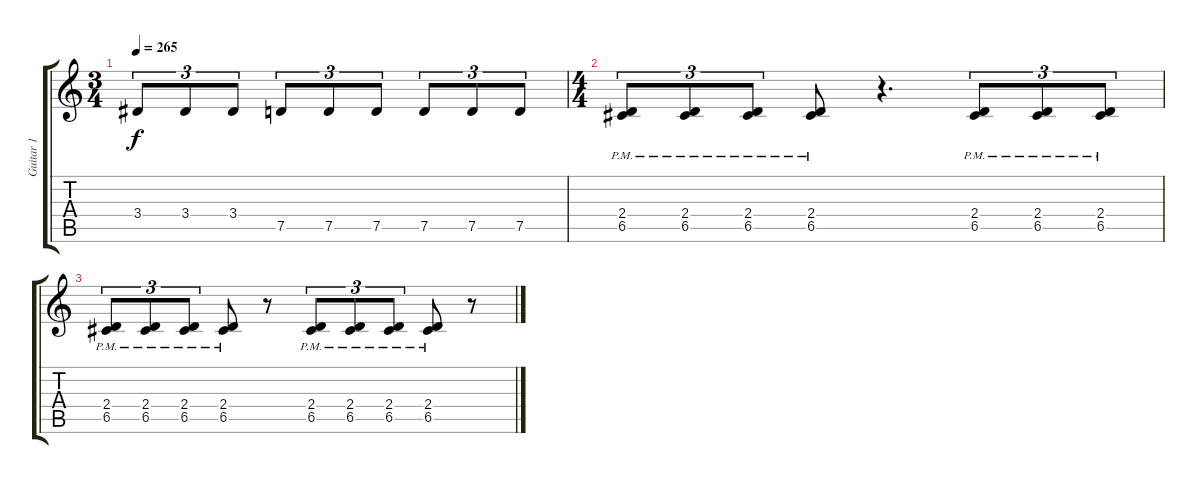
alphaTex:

\track ("Guitar 1" "Guitar 1") {instrument distortionguitar}
\staff {score tabs}
\tuning (D4 A3 F3 C3 G2 D2) {hide}
\ts (3 4)
\tempo 265
\clef g2
\ks c
3.4.8{tu (3 2) dy f} 3.4.8{tu (3 2)} 3.4.8{tu (3 2)} 7.5.8{tu (3 2)} 7.5.8{tu (3 2)} 7.5.8{tu (3 2)} 7.5.8{tu (3 2)} 7.5.8{tu (3 2)} 7.5.8{tu (3 2)} |
\ts (4 4)
(2.4{pm} 6.5{pm}).8{tu (3 2)} (2.4{pm} 6.5{pm}).8{tu (3 2)} (2.4{pm} 6.5{pm}).8{tu (3 2)} (2.4{pm} 6.5{pm}).8 r.4{d} (2.4{pm} 6.5{pm}).8{tu (3 2)} (2.4{pm} 6.5{pm}).8{tu (3 2)} (2.4{pm} 6.5{pm}).8{tu (3 2)} |
(2.4{pm} 6.5{pm}).8{tu (3 2)} (2.4{pm} 6.5{pm}).8{tu (3 2)} (2.4{pm} 6.5{pm}).8{tu (3 2)} (2.4{pm} 6.5{pm}).8 r.8 (2.4{pm} 6.5{pm}).8{tu (3 2)} (2.4{pm} 6.5{pm}).8{tu (3 2)} (2.4{pm} 6.5{pm}).8{tu (3 2)} (2.4{pm} 6.5{pm}).8 r.8
